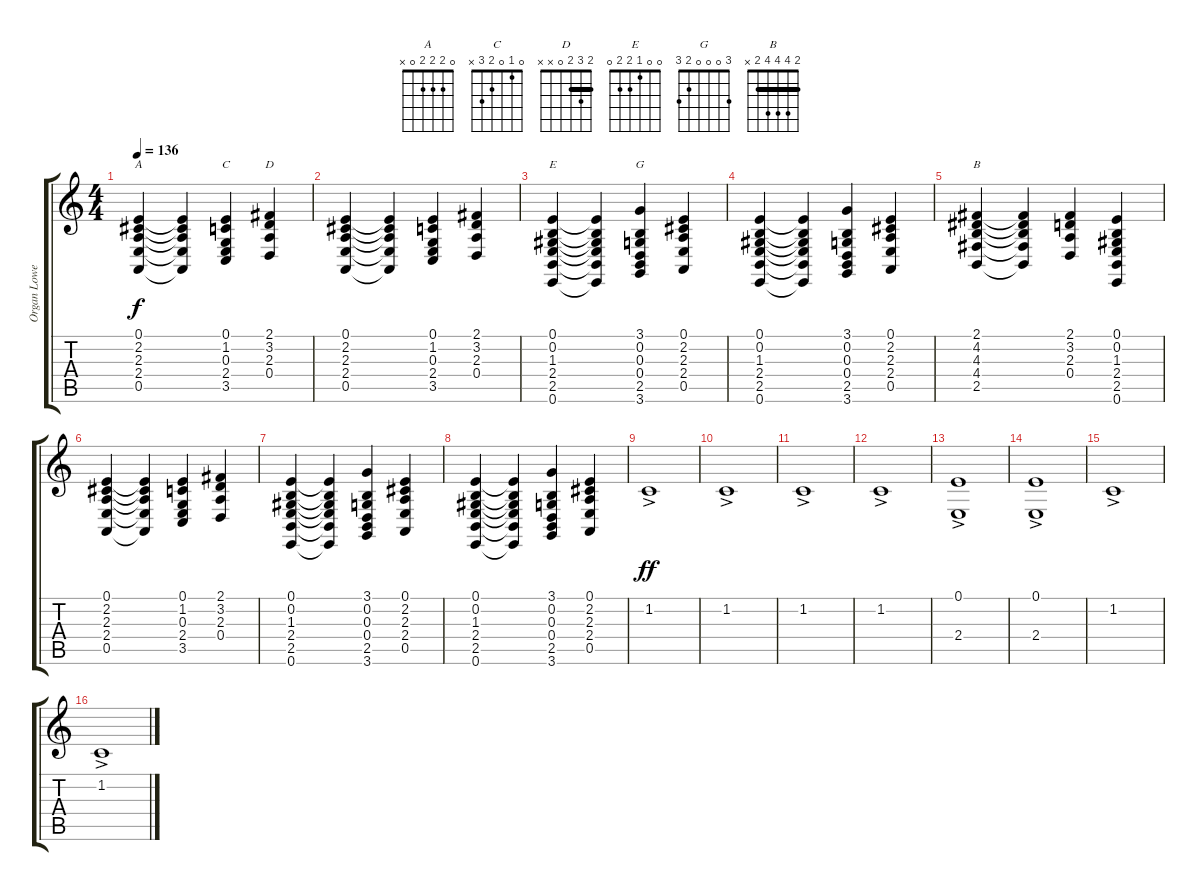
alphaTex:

\track ("Organ Lower" "Organ Lowe") {instrument drawbarorgan}
\staff {score tabs}
\tuning (E4 B3 G3 D3 A2 E2) {hide}
\chord ("A" 0 2 2 2 0 x)
\chord ("C" 0 1 0 2 3 x)
\chord ("D" 2 3 2 0 x x) {barre 2}
\chord ("E" 0 0 1 2 2 0)
\chord ("G" 3 0 0 0 2 3)
\chord ("B" 2 4 4 4 2 x) {barre 2}
\ts (4 4)
\tempo 136
\clef g2
\ks c
(0.1 2.2 2.3 2.4 0.5).4{ch "A" dy f} (0.1{t} 2.2{t} 2.3{t} 2.4{t} 0.5{t}).4 (0.1 1.2 0.3 2.4 3.5).4{ch "C"} (2.1 3.2 2.3 0.4).4{ch "D"} |
(0.1 2.2 2.3 2.4 0.5).4 (0.1{t} 2.2{t} 2.3{t} 2.4{t} 0.5{t}).4 (0.1 1.2 0.3 2.4 3.5).4 (2.1 3.2 2.3 0.4).4 |
(0.1 0.2 1.3 2.4 2.5 0.6).4{ch "E"} (0.1{t} 0.2{t} 1.3{t} 2.4{t} 2.5{t} 0.6{t}).4 (3.1 0.2 0.3 0.4 2.5 3.6).4{ch "G"} (0.1 2.2 2.3 2.4 0.5).4 |
(0.1 0.2 1.3 2.4 2.5 0.6).4 (0.1{t} 0.2{t} 1.3{t} 2.4{t} 2.5{t} 0.6{t}).4 (3.1 0.2 0.3 0.4 2.5 3.6).4 (0.1 2.2 2.3 2.4 0.5).4 |
(2.1 4.2 4.3 4.4 2.5).4{ch "B"} (2.1{t} 4.2{t} 4.3{t} 4.4{t} 2.5{t}).4 (2.1 3.2 2.3 0.4).4 (0.1 0.2 1.3 2.4 2.5 0.6).4 |
(0.1 2.2 2.3 2.4 0.5).4 (0.1{t} 2.2{t} 2.3{t} 2.4{t} 0.5{t}).4 (0.1 1.2 0.3 2.4 3.5).4 (2.1 3.2 2.3 0.4).4 |
(0.1 0.2 1.3 2.4 2.5 0.6).4 (0.1{t} 0.2{t} 1.3{t} 2.4{t} 2.5{t} 0.6{t}).4 (3.1 0.2 0.3 0.4 2.5 3.6).4 (0.1 2.2 2.3 2.4 0.5).4 |
(0.1 0.2 1.3 2.4 2.5 0.6).4 (0.1{t} 0.2{t} 1.3{t} 2.4{t} 2.5{t} 0.6{t}).4 (3.1 0.2 0.3 0.4 2.5 3.6).4 (0.1 2.2 2.3 2.4 0.5).4 |
1.2{ac}.1{dy ff} |
1.2{ac}.1 |
1.2{ac}.1 |
1.2{ac}.1 |
(0.1{ac} 2.4{ac}).1 |
(0.1{ac} 2.4{ac}).1 |
1.2{ac}.1 |
1.2{ac}.1
